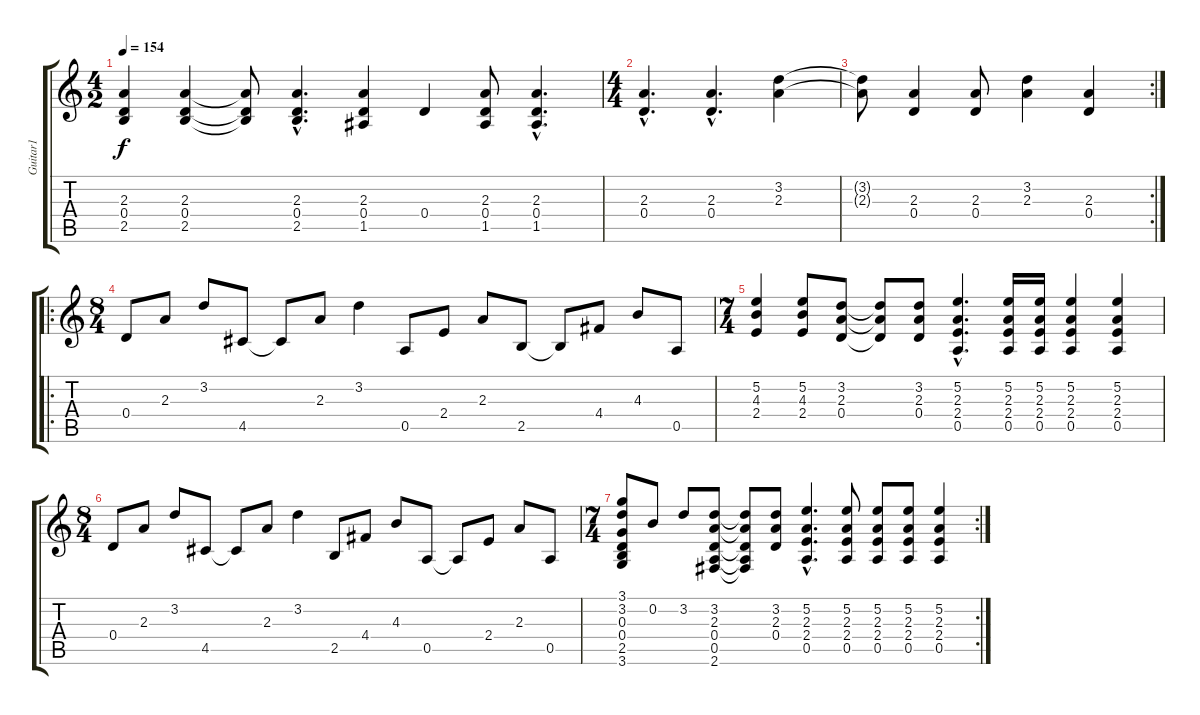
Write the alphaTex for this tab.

\track ("Guitar1" "Guitar1") {instrument distortionguitar}
\staff {score tabs}
\tuning (E4 B3 G3 D3 A2 E2) {hide}
\ts (4 2)
\tempo 154
\clef g2
\ks c
(2.3 0.4 2.5).4{dy f} (2.3 0.4 2.5).4 (2.3{t} 0.4{t} 2.5{t}).8 (2.3{hac} 0.4{hac} 2.5{hac}).4{d} (2.3 0.4 1.5).4 0.4.4 (2.3 0.4 1.5).8 (2.3{hac} 0.4{hac} 1.5{hac}).4{d} |
\ts (4 4)
(2.3{hac} 0.4{hac}).4{d} (2.3{hac} 0.4{hac}).4{d} (3.2 2.3).4 |
\rc 2
(3.2{t} 2.3{t}).8 (2.3 0.4).4 (2.3 0.4).8 (3.2 2.3).4 (2.3 0.4).4 |
\ro
\ts (8 4)
0.4.8 2.3.8 3.2.8 4.5.8 4.5{t}.8 2.3.8 3.2.4 0.5.8 2.4.8 2.3.8 2.5.8 2.5{t}.8 4.4.8 4.3.8 0.5.8 |
\ts (7 4)
(5.2 4.3 2.4).4 (5.2 4.3 2.4).8 (3.2 2.3 0.4).8 (3.2{t} 2.3{t} 0.4{t}).8 (3.2 2.3 0.4).8 (5.2{hac} 2.3{hac} 2.4{hac} 0.5{hac}).4{d} (5.2 2.3 2.4 0.5).16 (5.2 2.3 2.4 0.5).16 (5.2 2.3 2.4 0.5).4 (5.2 2.3 2.4 0.5).4 |
\ts (8 4)
0.4.8 2.3.8 3.2.8 4.5.8 4.5{t}.8 2.3.8 3.2.4 2.5.8 4.4.8 4.3.8 0.5.8 0.5{t}.8 2.4.8 2.3.8 0.5.8 |
\rc 2
\ts (7 4)
(3.1 3.2 0.3 0.4 2.5 3.6).8 0.2.8 3.2.8 (3.2 2.3 0.4 0.5 2.6).8 (3.2{t} 2.3{t} 0.4{t} 0.5{t} 2.6{t}).8 (3.2 2.3 0.4).8 (5.2{hac} 2.3{hac} 2.4{hac} 0.5{hac}).4{d} (5.2 2.3 2.4 0.5).8 (5.2 2.3 2.4 0.5).8 (5.2 2.3 2.4 0.5).8 (5.2 2.3 2.4 0.5).4
